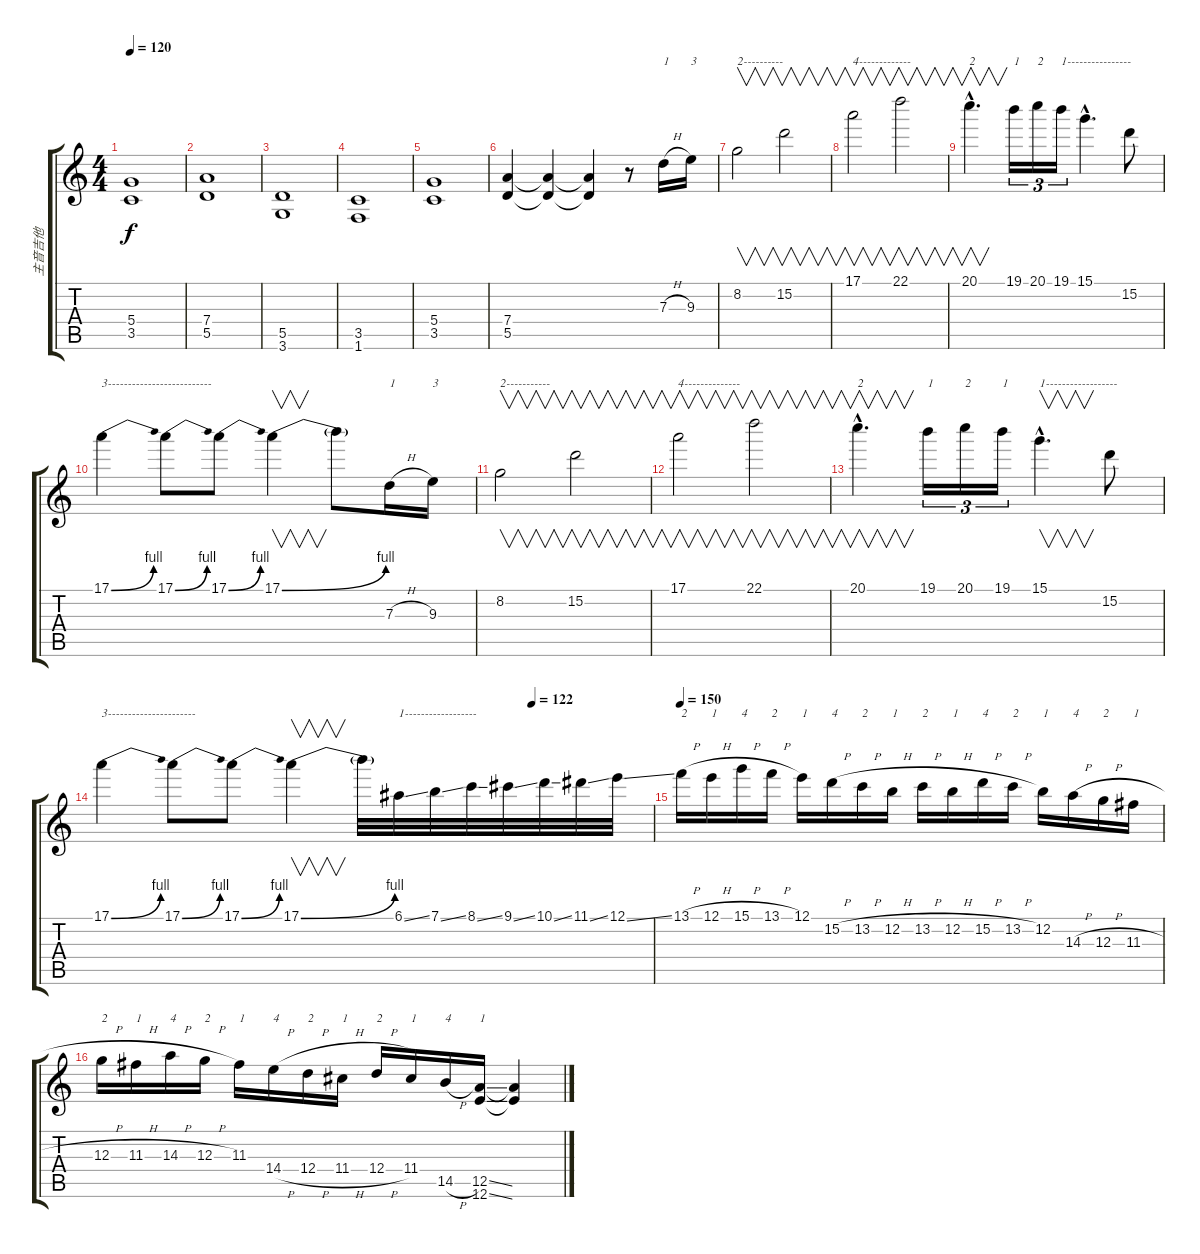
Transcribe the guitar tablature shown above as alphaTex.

\track ("主音吉他" "主音吉他") {instrument overdrivenguitar}
\staff {score tabs}
\tuning (E4 B3 G3 D3 A2 E2) {hide}
\ts (4 4)
\tempo 120
\clef g2
\ks c
(5.4 3.5).1{dy f} |
(7.4 5.5).1 |
(5.5 3.6).1 |
(3.5 1.6).1 |
(5.4 3.5).1 |
(7.4 5.5).4 (7.4{t} 5.5{t}).4 (7.4{t} 5.5{t}).4 r.8 7.3{h}.16{txt "1"} 9.3.16{txt "3"} |
8.2.2{v txt "2----------"} 15.2.2{v} |
17.1.2{v txt "4-------------"} 22.1.2{v} |
20.1{hac}.4{v d txt "2"} 19.1.16{tu (3 2) txt "1"} 20.1.16{tu (3 2) txt "2"} 19.1.16{tu (3 2) txt "1----------------"} 15.1{hac}.4{d} 15.2.8 |
17.1{be (bend 0 0 60 4)}.4{txt "3--------------------------"} 17.1{be (bend 0 0 60 4)}.8 17.1{be (bend 0 0 60 4)}.8 17.1{be (bend 0 0 60 4)}.4{v} 17.1{t}.8 7.3{h}.16{txt "1"} 9.3.16{txt "3"} |
8.2.2{v txt "2-----------"} 15.2.2{v} |
17.1.2{v txt "4--------------"} 22.1.2{v} |
20.1{hac}.4{v d txt "2"} 19.1.16{tu (3 2) txt "1"} 20.1.16{tu (3 2) txt "2"} 19.1.16{tu (3 2) txt "1"} 15.1{hac}.4{v d txt "1------------------"} 15.2.8 |
\tempo (122 0.78125)
17.1{be (bend 0 0 60 4)}.4{txt "3----------------------"} 17.1{be (bend 0 0 60 4)}.8 17.1{be (bend 0 0 60 4)}.8 17.1{be (bend 0 0 60 4)}.4{v} 17.1{t}.32 6.1{ss}.32{txt "1------------------"} 7.1{ss}.32 8.1{ss}.32 9.1{ss}.32 10.1{ss}.32 11.1{ss}.32 12.1{ss}.32 |
\tempo 150
13.1{h}.16{txt "2"} 12.1{h}.16{txt "1"} 15.1{h}.16{txt "4"} 13.1{h}.16{txt "2"} 12.1.16{txt "1"} 15.2{h}.16{txt "4"} 13.2{h}.16{txt "2"} 12.2{h}.16{txt "1"} 13.2{h}.16{txt "2"} 12.2{h}.16{txt "1"} 15.2{h}.16{txt "4"} 13.2{h}.16{txt "2"} 12.2.16{txt "1"} 14.3{h}.16{txt "4"} 12.3{h}.16{txt "2"} 11.3{h}.16{txt "1"} |
12.3{h}.16{txt "2"} 11.3{h}.16{txt "1"} 14.3{h}.16{txt "4"} 12.3{h}.16{txt "2"} 11.3.16{txt "1"} 14.4{h}.16{txt "4"} 12.4{h}.16{txt "2"} 11.4{h}.16{txt "1"} 12.4{h}.16{txt "2"} 11.4.16{txt "1"} 14.5{h}.16{txt "4"} (12.5{ss} 12.6{ss}).16{txt "1"} (12.5{t} 12.6{t}).4
